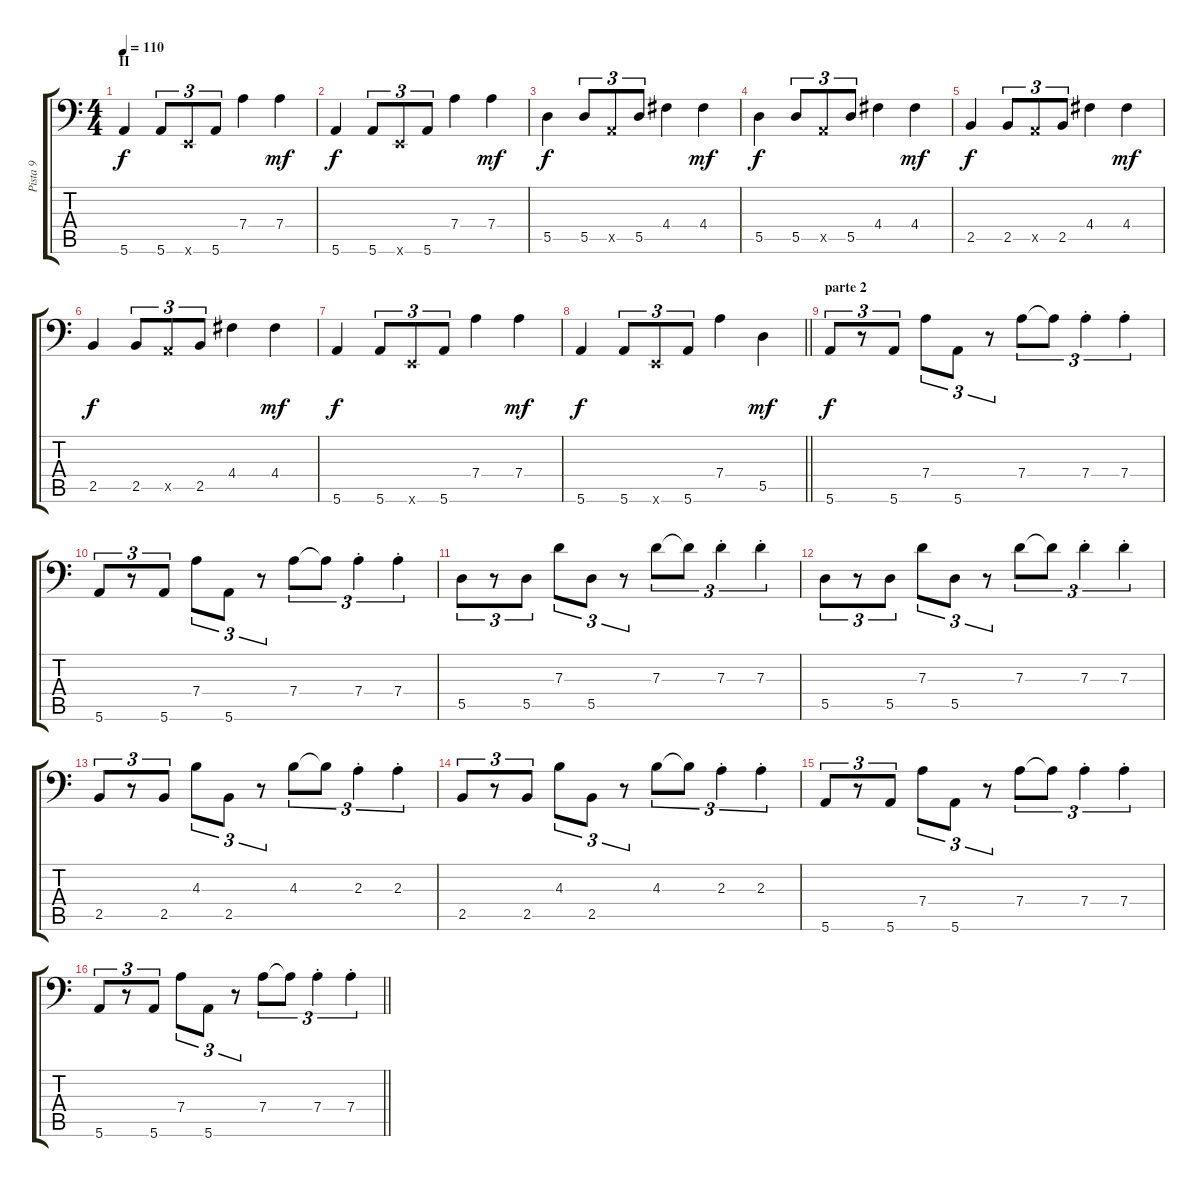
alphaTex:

\track ("Pista 9" "Pista 9") {instrument acousticbass}
\staff {score tabs}
\tuning (E3 B2 G2 D2 A1 E1) {hide}
\ts (4 4)
\section ("" "II")
\tempo 110
\clef f4
\ks c
5.6.4{dy f} 5.6.8{tu (3 2)} 0.6{x}.8{tu (3 2)} 5.6.8{tu (3 2)} 7.4.4 7.4.4{dy mf} |
5.6.4{dy f} 5.6.8{tu (3 2)} 0.6{x}.8{tu (3 2)} 5.6.8{tu (3 2)} 7.4.4 7.4.4{dy mf} |
5.5.4{dy f} 5.5.8{tu (3 2)} 0.5{x}.8{tu (3 2)} 5.5.8{tu (3 2)} 4.4.4 4.4.4{dy mf} |
5.5.4{dy f} 5.5.8{tu (3 2)} 0.5{x}.8{tu (3 2)} 5.5.8{tu (3 2)} 4.4.4 4.4.4{dy mf} |
2.5.4{dy f} 2.5.8{tu (3 2)} 0.5{x}.8{tu (3 2)} 2.5.8{tu (3 2)} 4.4.4 4.4.4{dy mf} |
2.5.4{dy f} 2.5.8{tu (3 2)} 0.5{x}.8{tu (3 2)} 2.5.8{tu (3 2)} 4.4.4 4.4.4{dy mf} |
5.6.4{dy f} 5.6.8{tu (3 2)} 0.6{x}.8{tu (3 2)} 5.6.8{tu (3 2)} 7.4.4 7.4.4{dy mf} |
\barLineRight lightlight
5.6.4{dy f} 5.6.8{tu (3 2)} 0.6{x}.8{tu (3 2)} 5.6.8{tu (3 2)} 7.4.4 5.5.4{dy mf} |
\section ("" "parte 2")
5.6.8{tu (3 2) dy f} r.8{tu (3 2)} 5.6.8{tu (3 2)} 7.4.8{tu (3 2)} 5.6.8{tu (3 2)} r.8{tu (3 2)} 7.4.8{tu (3 2)} 7.4{t}.8{tu (3 2)} 7.4{st}.4{tu (3 2)} 7.4{st}.4{tu (3 2)} |
5.6.8{tu (3 2)} r.8{tu (3 2)} 5.6.8{tu (3 2)} 7.4.8{tu (3 2)} 5.6.8{tu (3 2)} r.8{tu (3 2)} 7.4.8{tu (3 2)} 7.4{t}.8{tu (3 2)} 7.4{st}.4{tu (3 2)} 7.4{st}.4{tu (3 2)} |
5.5.8{tu (3 2)} r.8{tu (3 2)} 5.5.8{tu (3 2)} 7.3.8{tu (3 2)} 5.5.8{tu (3 2)} r.8{tu (3 2)} 7.3.8{tu (3 2)} 7.3{t}.8{tu (3 2)} 7.3{st}.4{tu (3 2)} 7.3{st}.4{tu (3 2)} |
5.5.8{tu (3 2)} r.8{tu (3 2)} 5.5.8{tu (3 2)} 7.3.8{tu (3 2)} 5.5.8{tu (3 2)} r.8{tu (3 2)} 7.3.8{tu (3 2)} 7.3{t}.8{tu (3 2)} 7.3{st}.4{tu (3 2)} 7.3{st}.4{tu (3 2)} |
2.5.8{tu (3 2)} r.8{tu (3 2)} 2.5.8{tu (3 2)} 4.3.8{tu (3 2)} 2.5.8{tu (3 2)} r.8{tu (3 2)} 4.3.8{tu (3 2)} 4.3{t}.8{tu (3 2)} 2.3{st}.4{tu (3 2)} 2.3{st}.4{tu (3 2)} |
2.5.8{tu (3 2)} r.8{tu (3 2)} 2.5.8{tu (3 2)} 4.3.8{tu (3 2)} 2.5.8{tu (3 2)} r.8{tu (3 2)} 4.3.8{tu (3 2)} 4.3{t}.8{tu (3 2)} 2.3{st}.4{tu (3 2)} 2.3{st}.4{tu (3 2)} |
5.6.8{tu (3 2)} r.8{tu (3 2)} 5.6.8{tu (3 2)} 7.4.8{tu (3 2)} 5.6.8{tu (3 2)} r.8{tu (3 2)} 7.4.8{tu (3 2)} 7.4{t}.8{tu (3 2)} 7.4{st}.4{tu (3 2)} 7.4{st}.4{tu (3 2)} |
\barLineRight lightlight
5.6.8{tu (3 2)} r.8{tu (3 2)} 5.6.8{tu (3 2)} 7.4.8{tu (3 2)} 5.6.8{tu (3 2)} r.8{tu (3 2)} 7.4.8{tu (3 2)} 7.4{t}.8{tu (3 2)} 7.4{st}.4{tu (3 2)} 7.4{st}.4{tu (3 2)}
